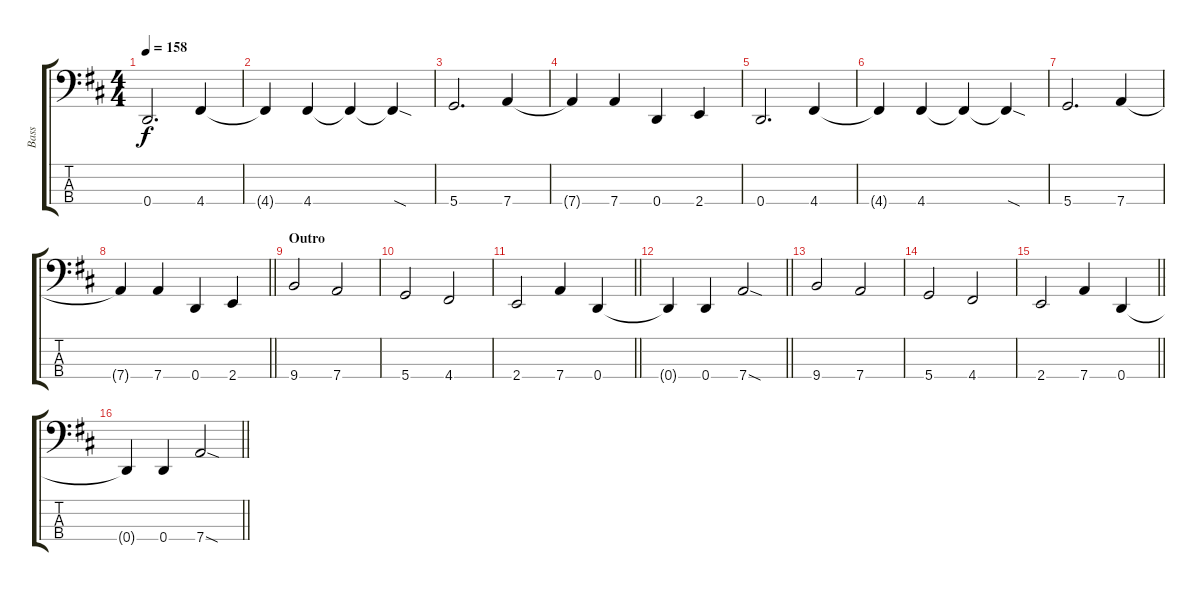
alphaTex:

\track ("Bass" "Bass") {instrument electricbassfinger}
\staff {score tabs}
\tuning (G2 D2 A1 D1) {hide}
\ts (4 4)
\tempo 158
\clef f4
\ks d
0.4.2{d dy f} 4.4.4 |
4.4{t}.4 4.4.4 4.4{t}.4 4.4{sod t}.4 |
5.4.2{d} 7.4.4 |
7.4{t}.4 7.4.4 0.4.4 2.4.4 |
0.4.2{d} 4.4.4 |
4.4{t}.4 4.4.4 4.4{t}.4 4.4{sod t}.4 |
5.4.2{d} 7.4.4 |
\barLineRight lightlight
7.4{t}.4 7.4.4 0.4.4 2.4.4 |
\section ("" "Outro")
9.4.2 7.4.2 |
5.4.2 4.4.2 |
\barLineRight lightlight
2.4.2 7.4.4 0.4.4 |
\barLineRight lightlight
0.4{t}.4 0.4.4 7.4{sod}.2 |
9.4.2 7.4.2 |
5.4.2 4.4.2 |
\barLineRight lightlight
2.4.2 7.4.4 0.4.4 |
\barLineRight lightlight
0.4{t}.4 0.4.4 7.4{sod}.2
